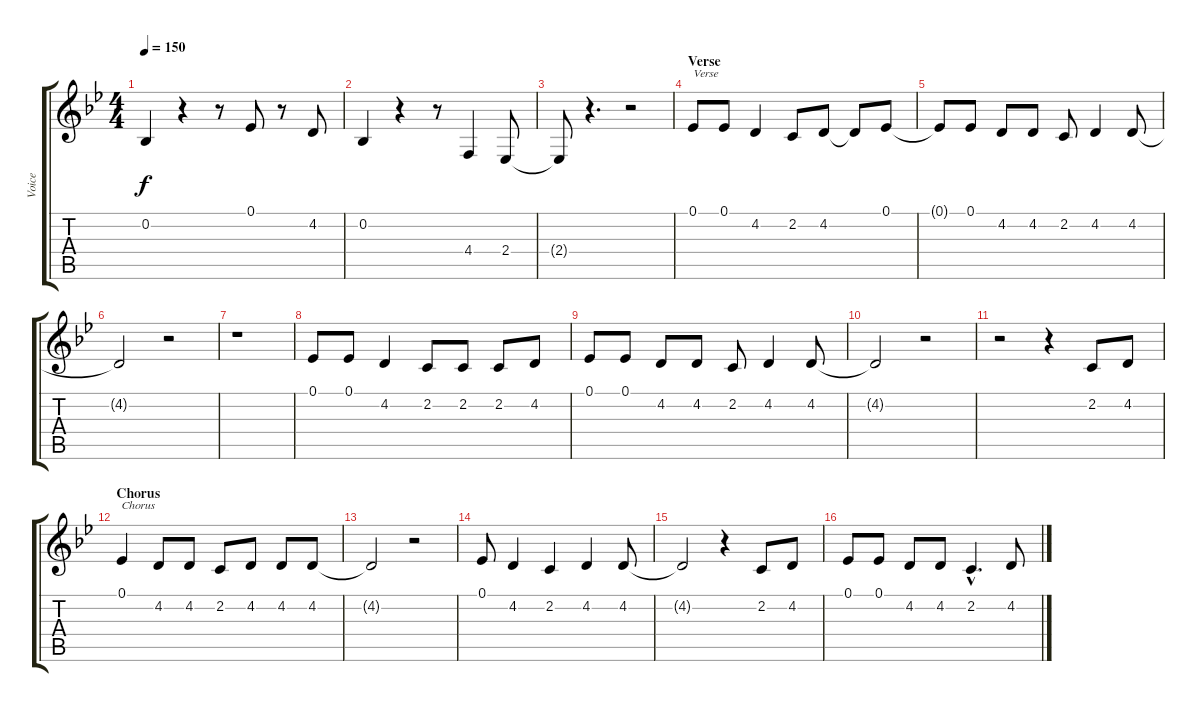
\track ("Voice" "Voice") {instrument lead1square}
\staff {score tabs}
\tuning (Eb4 Bb3 Gb3 Db3 Ab2 Eb2) {hide}
\ts (4 4)
\tempo 150
\clef g2
\ks bb
0.2.4{dy f} r.4 r.8 0.1.8 r.8 4.2.8 |
0.2.4 r.4 r.8 4.4.4 2.4.8 |
2.4{t}.8 r.4{d} r.2 |
\section ("" "Verse")
0.1.8{txt "Verse"} 0.1.8 4.2.4 2.2.8 4.2.8 4.2{t}.8 0.1.8 |
0.1{t}.8 0.1.8 4.2.8 4.2.8 2.2.8 4.2.4 4.2.8 |
4.2{t}.2 r.2 |
r.1 |
0.1.8 0.1.8 4.2.4 2.2.8 2.2.8 2.2.8 4.2.8 |
0.1.8 0.1.8 4.2.8 4.2.8 2.2.8 4.2.4 4.2.8 |
4.2{t}.2 r.2 |
r.2 r.4 2.2.8 4.2.8 |
\section ("" "Chorus")
0.1.4{txt "Chorus"} 4.2.8 4.2.8 2.2.8 4.2.8 4.2.8 4.2.8 |
4.2{t}.2 r.2 |
0.1.8 4.2.4 2.2.4 4.2.4 4.2.8 |
4.2{t}.2 r.4 2.2.8 4.2.8 |
0.1.8 0.1.8 4.2.8 4.2.8 2.2{hac}.4{d} 4.2.8
